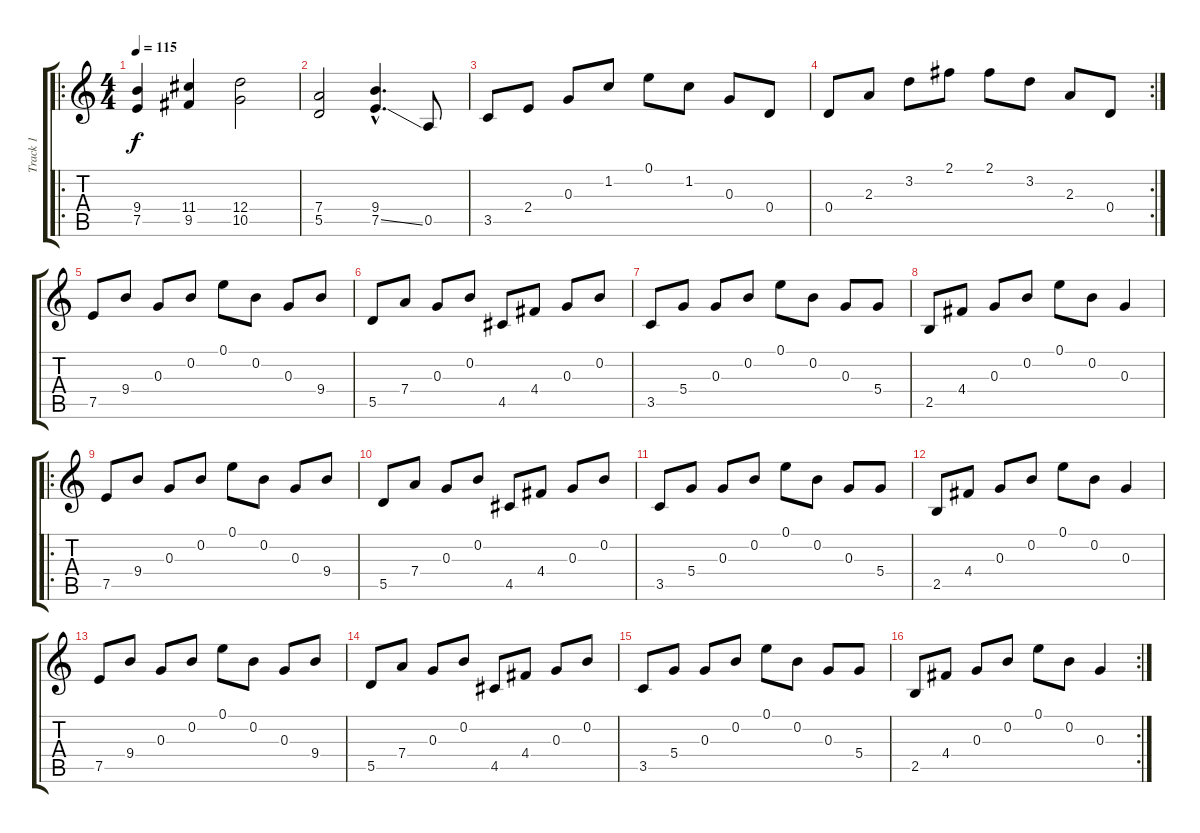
\track ("Track 1" "Track 1") {instrument overdrivenguitar}
\staff {score tabs}
\tuning (E4 B3 G3 D3 A2 E2) {hide}
\ro
\ts (4 4)
\tempo 115
\clef g2
\ks c
(9.4 7.5).4{dy f} (11.4 9.5).4 (12.4 10.5).2 |
(7.4 5.5).2 (9.4{hac} 7.5{ss hac}).4{d} 0.5.8 |
3.5.8 2.4.8 0.3.8 1.2.8 0.1.8 1.2.8 0.3.8 0.4.8 |
\rc 2
0.4.8 2.3.8 3.2.8 2.1.8 2.1.8 3.2.8 2.3.8 0.4.8 |
7.5.8 9.4.8 0.3.8 0.2.8 0.1.8 0.2.8 0.3.8 9.4.8 |
5.5.8 7.4.8 0.3.8 0.2.8 4.5.8 4.4.8 0.3.8 0.2.8 |
3.5.8 5.4.8 0.3.8 0.2.8 0.1.8 0.2.8 0.3.8 5.4.8 |
2.5.8 4.4.8 0.3.8 0.2.8 0.1.8 0.2.8 0.3.4 |
\ro
7.5.8 9.4.8 0.3.8 0.2.8 0.1.8 0.2.8 0.3.8 9.4.8 |
5.5.8 7.4.8 0.3.8 0.2.8 4.5.8 4.4.8 0.3.8 0.2.8 |
3.5.8 5.4.8 0.3.8 0.2.8 0.1.8 0.2.8 0.3.8 5.4.8 |
2.5.8 4.4.8 0.3.8 0.2.8 0.1.8 0.2.8 0.3.4 |
7.5.8 9.4.8 0.3.8 0.2.8 0.1.8 0.2.8 0.3.8 9.4.8 |
5.5.8 7.4.8 0.3.8 0.2.8 4.5.8 4.4.8 0.3.8 0.2.8 |
3.5.8 5.4.8 0.3.8 0.2.8 0.1.8 0.2.8 0.3.8 5.4.8 |
\rc 2
2.5.8 4.4.8 0.3.8 0.2.8 0.1.8 0.2.8 0.3.4
